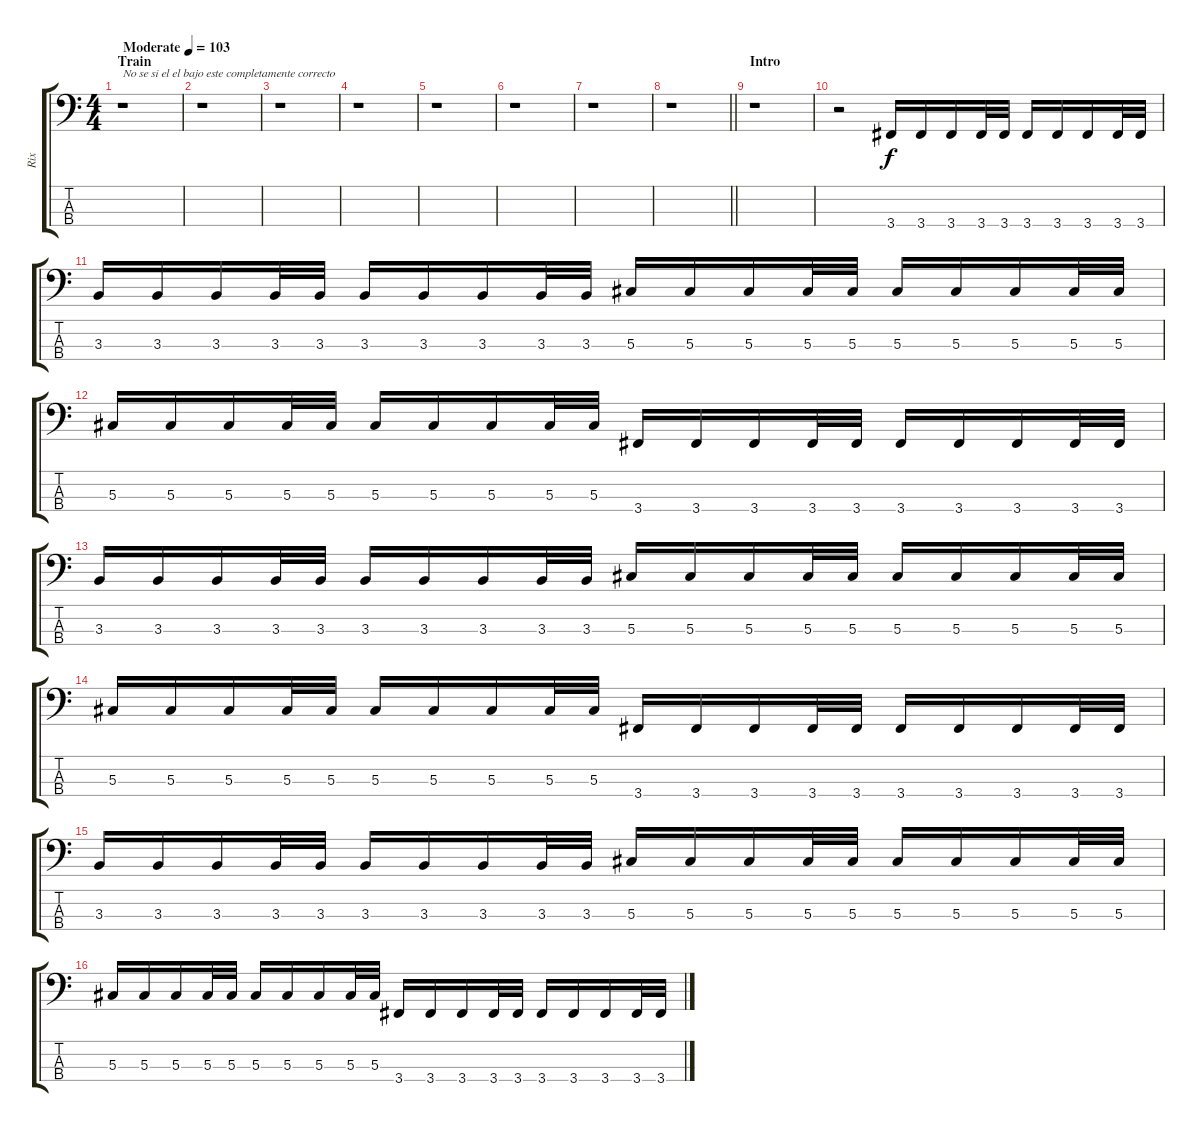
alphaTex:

\track ("Rix" "Rix") {instrument electricbasspick}
\staff {score tabs}
\tuning (Gb2 Db2 Ab1 Eb1) {hide}
\ts (4 4)
\section ("" "Train")
\tempo (103 "Moderate")
\clef f4
\ks c
r.1{txt "No se si el el bajo este completamente correcto" dy f instrument electricbasspick} |
r.1 |
r.1 |
r.1 |
r.1 |
r.1 |
r.1 |
\barLineRight lightlight
r.1 |
\section ("" "Intro")
r.1 |
r.2 3.4.16 3.4.16 3.4.16 3.4.32 3.4.32 3.4.16 3.4.16 3.4.16 3.4.32 3.4.32 |
3.3.16 3.3.16 3.3.16 3.3.32 3.3.32 3.3.16 3.3.16 3.3.16 3.3.32 3.3.32 5.3.16 5.3.16 5.3.16 5.3.32 5.3.32 5.3.16 5.3.16 5.3.16 5.3.32 5.3.32 |
5.3.16 5.3.16 5.3.16 5.3.32 5.3.32 5.3.16 5.3.16 5.3.16 5.3.32 5.3.32 3.4.16 3.4.16 3.4.16 3.4.32 3.4.32 3.4.16 3.4.16 3.4.16 3.4.32 3.4.32 |
3.3.16 3.3.16 3.3.16 3.3.32 3.3.32 3.3.16 3.3.16 3.3.16 3.3.32 3.3.32 5.3.16 5.3.16 5.3.16 5.3.32 5.3.32 5.3.16 5.3.16 5.3.16 5.3.32 5.3.32 |
5.3.16 5.3.16 5.3.16 5.3.32 5.3.32 5.3.16 5.3.16 5.3.16 5.3.32 5.3.32 3.4.16 3.4.16 3.4.16 3.4.32 3.4.32 3.4.16 3.4.16 3.4.16 3.4.32 3.4.32 |
3.3.16 3.3.16 3.3.16 3.3.32 3.3.32 3.3.16 3.3.16 3.3.16 3.3.32 3.3.32 5.3.16 5.3.16 5.3.16 5.3.32 5.3.32 5.3.16 5.3.16 5.3.16 5.3.32 5.3.32 |
5.3.16 5.3.16 5.3.16 5.3.32 5.3.32 5.3.16 5.3.16 5.3.16 5.3.32 5.3.32 3.4.16 3.4.16 3.4.16 3.4.32 3.4.32 3.4.16 3.4.16 3.4.16 3.4.32 3.4.32
